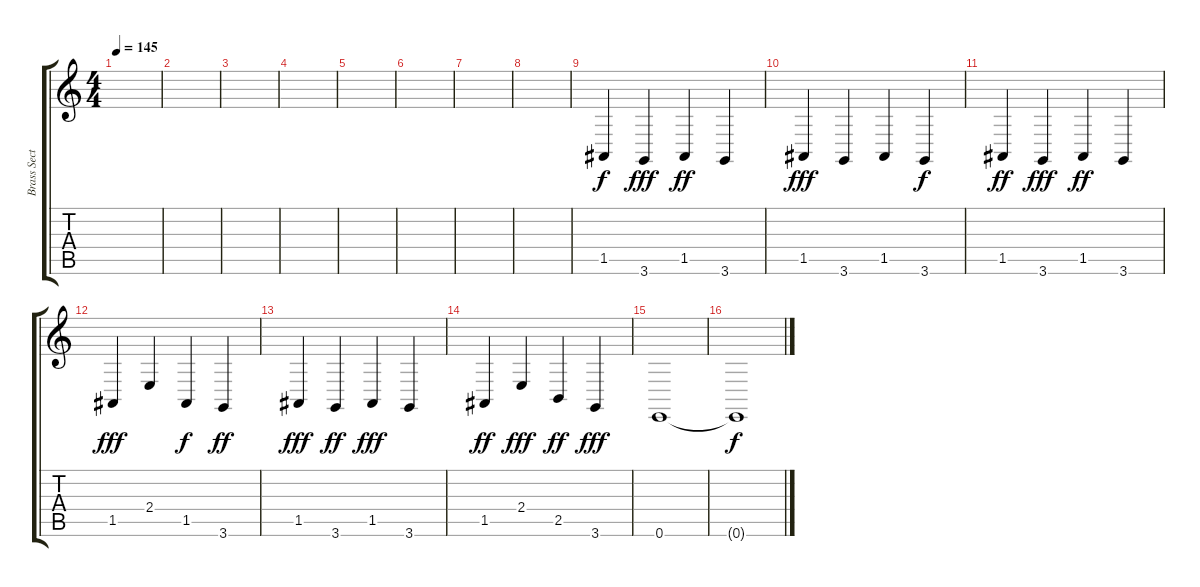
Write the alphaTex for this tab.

\track ("Brass Section" "Brass Sect") {instrument brasssection}
\staff {score tabs}
\tuning (E4 B3 G3 D3 A2 E2) {hide}
\ts (4 4)
\tempo 145
\clef g2
\ks c
|
|
|
|
|
|
|
|
1.5.4 3.6.4{dy fff} 1.5.4{dy ff} 3.6.4 |
1.5.4{dy fff} 3.6.4 1.5.4 3.6.4{dy f} |
1.5.4{dy ff} 3.6.4{dy fff} 1.5.4{dy ff} 3.6.4 |
1.5.4{dy fff} 2.4.4 1.5.4{dy f} 3.6.4{dy ff} |
1.5.4{dy fff} 3.6.4{dy ff} 1.5.4{dy fff} 3.6.4 |
1.5.4{dy ff} 2.4.4{dy fff} 2.5.4{dy ff} 3.6.4{dy fff} |
0.6.1 |
0.6{t}.1{dy f}
